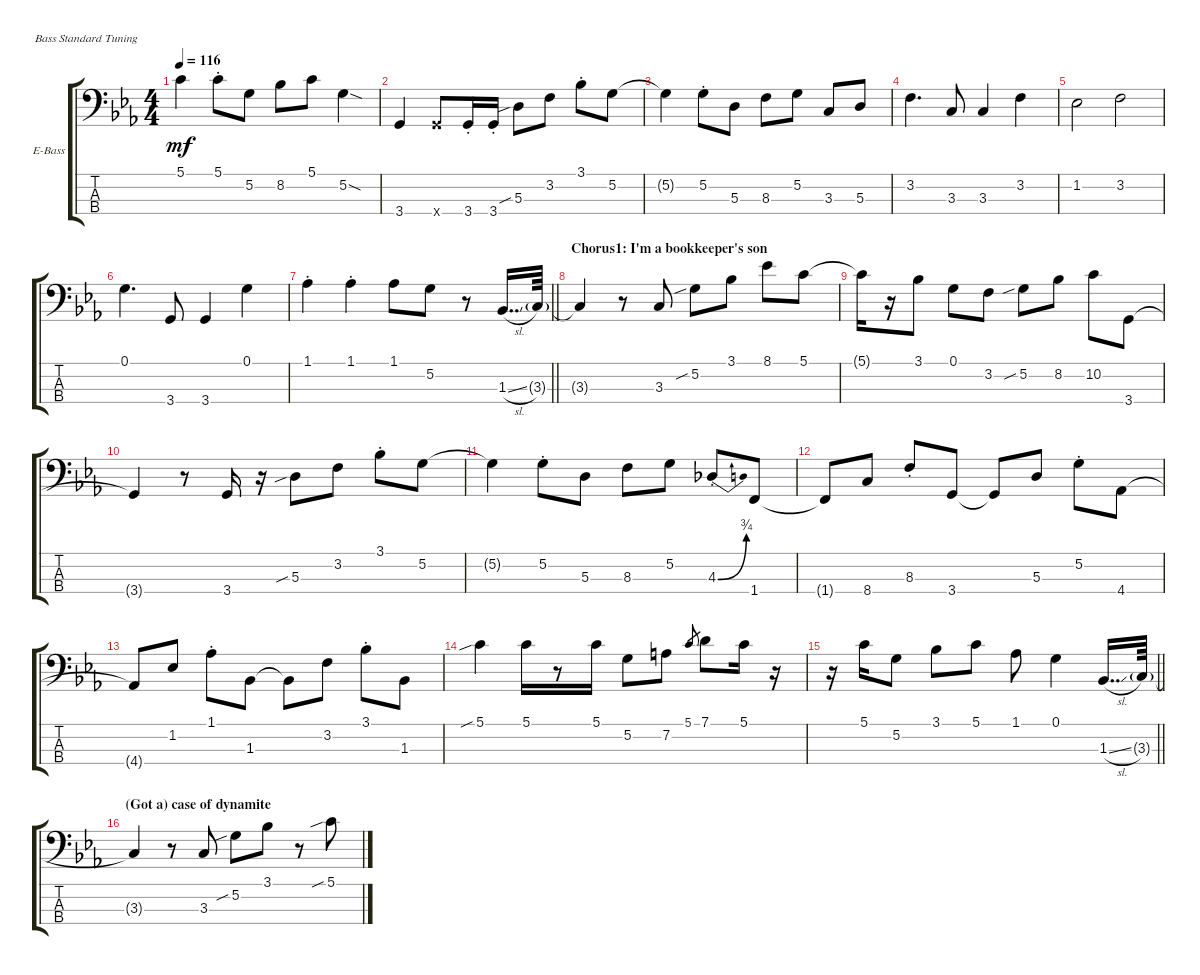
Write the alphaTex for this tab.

\defaultSystemsLayout 4
\bracketExtendMode groupsimilarinstruments
\firstSystemTrackNameOrientation horizontal
\otherSystemsTrackNameOrientation horizontal
\track ("Electric Bass" "E-Bass") {instrument electricbassfinger}
\staff {score tabs}
\tuning (G2 D2 A1 E1)
\ts (4 4)
\tempo 116
\clef f4
\ks cminor
5.1{t}.4{dy mf} 5.1{st}.8 5.2.8 8.2.8 5.1.8 5.2{sod}.4 |
3.4.4 3.4{x}.8 3.4{st}.16 3.4{st}.16 5.3{sib}.8 3.2.8 3.1{st}.8 5.2.8 |
5.2{t}.4 5.2{st}.8 5.3.8 8.3.8 5.2.8 3.3.8 5.3.8 |
3.2.4{d} 3.3.8 3.3.4 3.2.4 |
1.2.2 3.2.2 |
0.1.4{d} 3.4.8 3.4.4 0.1.4 |
\scale
0.699106
\barLineRight lightlight
1.1{st}.4 1.1{st}.4 1.1.8 5.2.8 r.8 1.3{sl}.16{dd} 3.3{g}.64 |
\section ("" "Chorus1: I'm a bookkeeper's son")
\scale
0.300784 3.3{t}.4 r.8 3.3.8 5.2{sib}.8 3.1.8 8.1.8 5.1.8 |
\scale
0.396721 5.1{t}.16 r.16 3.1.8 0.1.8 3.2.8 5.2{sib}.8 8.2.8 10.2.8 3.4.8 |
\scale
0.267698 3.4{t}.4 r.8 3.4.16 r.16 5.3{sib}.8 3.2.8 3.1{st}.8 5.2.8 |
\scale
0.334002 5.2{t}.4 5.2{st}.8 5.3.8 8.3.8 5.2.8 4.3{be (bend 0 0 30 3) st}.8 1.4.8 |
1.4{t}.8 8.4.8 8.3{st}.8 3.4.8 3.4{t}.8 5.3.8 5.2{st}.8 4.4.8 |
4.4{t}.8 1.2.8 1.1{st}.8 1.3.8 1.3{t}.8 3.2.8 3.1{st}.8 1.3.8 |
5.1{sib}.4 5.1.16 r.8 5.1.16 5.2.8 7.2.8 5.1.8{gr} 7.1.8 5.1.16 r.16 |
\scale
0.536163
\barLineRight lightlight
r.16 5.1.16 5.2.8 3.1.8 5.1.8 1.1.8 0.1.4 1.3{sl}.16{dd} 3.3{g}.64 |
\section ("" "(Got a) case of dynamite")
\scale
0.224021 3.3{t}.4 r.8 3.3.8 5.2{sib}.8 3.1.8 r.8 5.1{sib}.8
